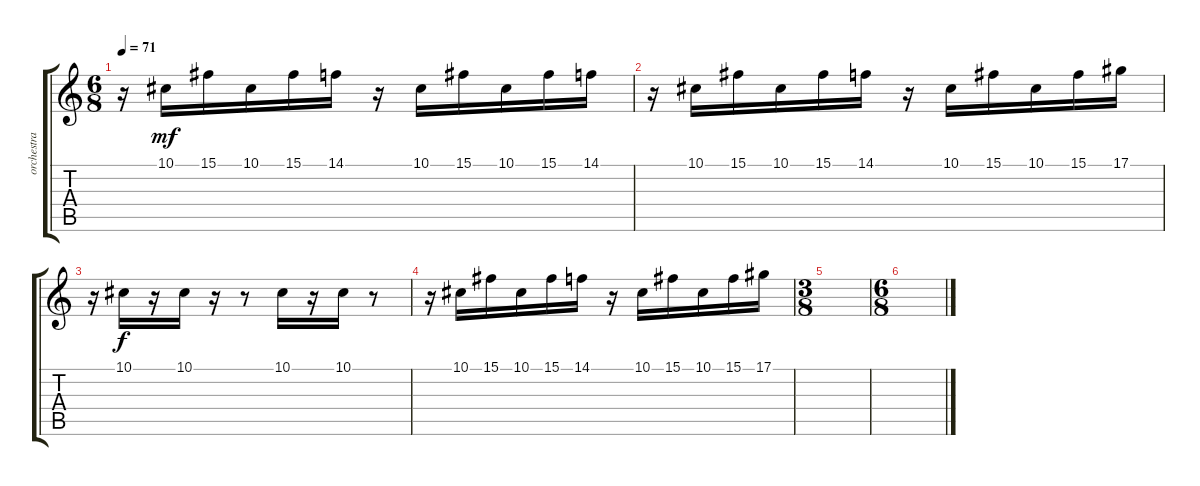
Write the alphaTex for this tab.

\track ("orchestra" "orchestra") {instrument stringensemble2}
\staff {score tabs}
\tuning (Eb4 Bb3 Gb3 Db3 Ab2 Eb2) {hide}
\ts (6 8)
\tempo 71
\clef g2
\ks c
r.16{dy mf} 10.1.16 15.1.16 10.1.16 15.1.16 14.1.16 r.16 10.1.16 15.1.16 10.1.16 15.1.16 14.1.16 |
r.16 10.1.16 15.1.16 10.1.16 15.1.16 14.1.16 r.16 10.1.16 15.1.16 10.1.16 15.1.16 17.1.16 |
r.16 10.1.16{dy f} r.16 10.1.16 r.16 r.8 10.1.16 r.16 10.1.16 r.8 |
r.16 10.1.16 15.1.16 10.1.16 15.1.16 14.1.16 r.16 10.1.16 15.1.16 10.1.16 15.1.16 17.1.16 |
\ts (3 8)
|
\ts (6 8)
